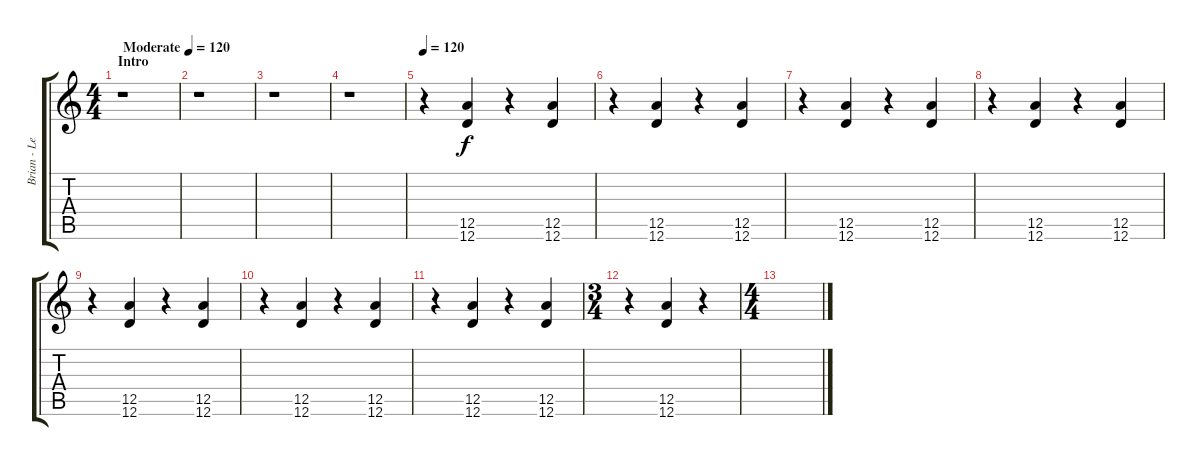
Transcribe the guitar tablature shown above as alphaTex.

\track ("Brian - Lead Guitar II" "Brian - Le") {instrument electricguitarjazz}
\staff {score tabs}
\tuning (E4 B3 G3 D3 A2 D2) {hide}
\ts (4 4)
\section ("" "Intro")
\tempo (120 "Moderate")
\tempo 130
\tempo (120 "Moderate")
\clef g2
\ks c
r.1{dy f instrument electricguitarjazz} |
r.1 |
r.1 |
r.1 |
\tempo 120
r.4 (12.5 12.6).4 r.4 (12.5 12.6).4 |
r.4 (12.5 12.6).4 r.4 (12.5 12.6).4 |
r.4 (12.5 12.6).4 r.4 (12.5 12.6).4 |
r.4 (12.5 12.6).4 r.4 (12.5 12.6).4 |
r.4 (12.5 12.6).4 r.4 (12.5 12.6).4 |
r.4 (12.5 12.6).4 r.4 (12.5 12.6).4 |
r.4 (12.5 12.6).4 r.4 (12.5 12.6).4 |
\ts (3 4)
r.4 (12.5 12.6).4 r.4 |
\ts (4 4)
